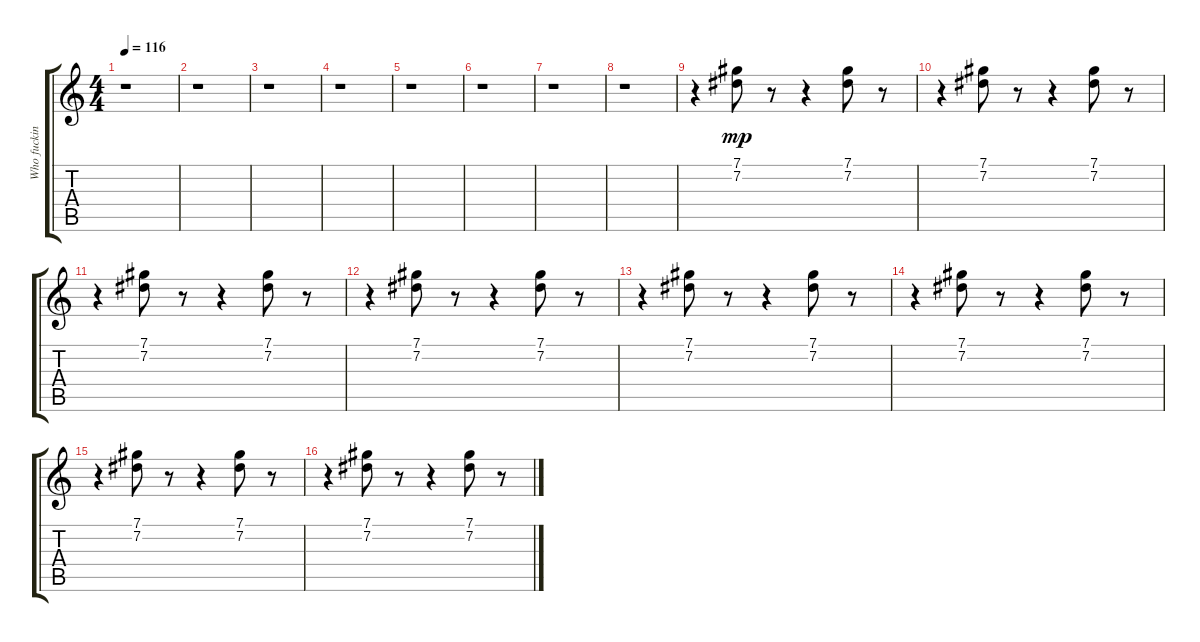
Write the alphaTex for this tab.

\track ("Who fucking knows - Fills" "Who fuckin") {instrument electricguitarclean}
\staff {score tabs}
\tuning (Db4 Ab3 E3 B2 Gb2 B1) {hide}
\ts (4 4)
\tempo 116
\clef g2
\ks c
r.1{dy mp instrument electricguitarclean} |
r.1 |
r.1 |
r.1 |
r.1 |
r.1 |
r.1 |
r.1 |
r.4 (7.1 7.2).8 r.8 r.4 (7.1 7.2).8 r.8 |
r.4 (7.1 7.2).8 r.8 r.4 (7.1 7.2).8 r.8 |
r.4 (7.1 7.2).8 r.8 r.4 (7.1 7.2).8 r.8 |
r.4 (7.1 7.2).8 r.8 r.4 (7.1 7.2).8 r.8 |
r.4 (7.1 7.2).8 r.8 r.4 (7.1 7.2).8 r.8 |
r.4 (7.1 7.2).8 r.8 r.4 (7.1 7.2).8 r.8 |
r.4 (7.1 7.2).8 r.8 r.4 (7.1 7.2).8 r.8 |
r.4 (7.1 7.2).8 r.8 r.4 (7.1 7.2).8 r.8
